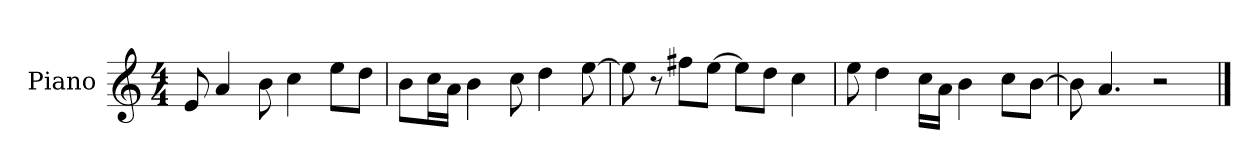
**kern
*part1
*staff1
*I"Piano
*I'P-no
*clefG2
*k[]
*M4/4
*MM90
=1
8e/
4a/
8b\
4cc\
8ee\L
8dd\J
=2
8b\L
16cc\L
16a\JJ
4b\
8cc\
4dd\
[8ee\
=3
8ee\]
8r
8ff#X\L
[8ee\J
8ee\L]
8dd\J
4cc\
=4
8ee\
4dd\
16cc\LL
16a\JJ
4b\
8cc\L
[8b\J
=5
8b\]
4.a/
2r
==
*-
